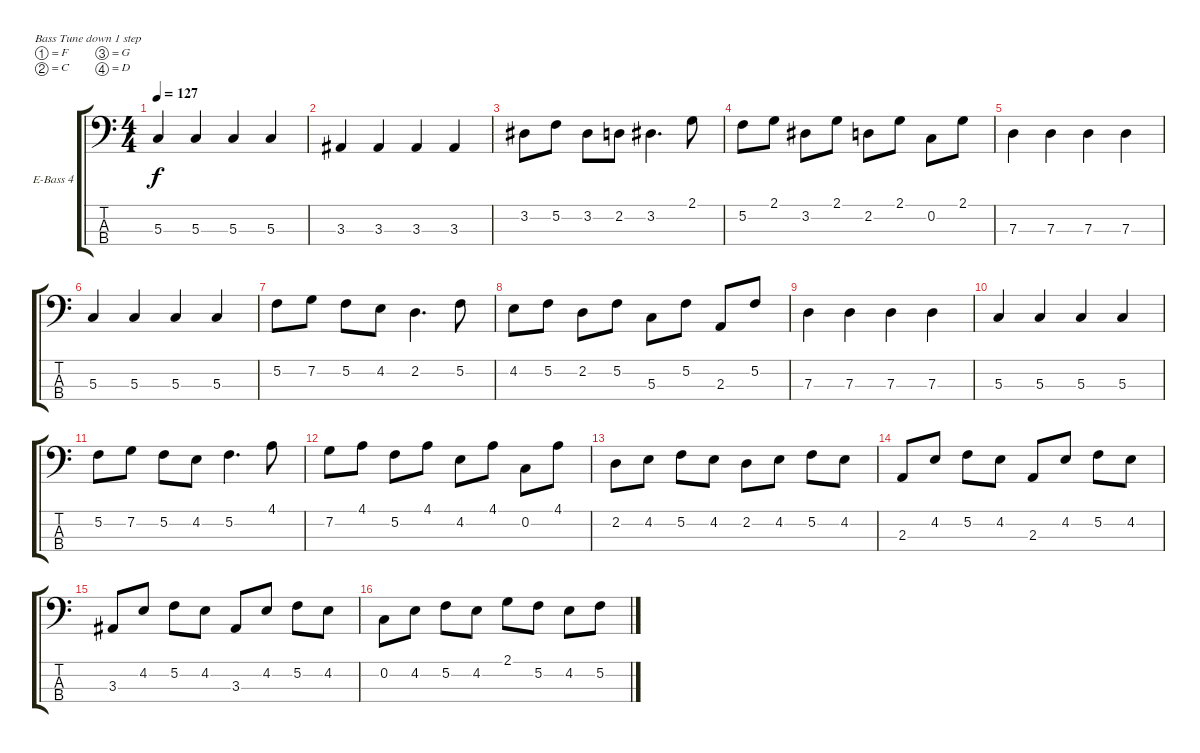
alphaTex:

\bracketExtendMode groupsimilarinstruments
\firstSystemTrackNameOrientation horizontal
\otherSystemsTrackNameOrientation horizontal
\track ("Bass (4 string)" "E-Bass 4") {instrument electricbassfinger}
\staff {score tabs}
\tuning (F2 C2 G1 D1)
\ts (4 4)
\tempo 127
\clef f4
\scale
0.333333
\ks c
5.3.4{dy f} 5.3.4 5.3.4 5.3.4 |
\scale
0.333333 3.3.4 3.3.4 3.3.4 3.3.4 |
\scale
0.333333 3.2.8 5.2.8 3.2.8 2.2.8 3.2.4{d} 2.1.8 |
\scale
0.333333 5.2.8 2.1.8 3.2.8 2.1.8 2.2.8 2.1.8 0.2.8 2.1.8 |
\scale
0.333333 7.3.4 7.3.4 7.3.4 7.3.4 |
\scale
0.333333 5.3.4 5.3.4 5.3.4 5.3.4 |
\scale
0.333333 5.2.8 7.2.8 5.2.8 4.2.8 2.2.4{d} 5.2.8 |
\scale
0.333333 4.2.8 5.2.8 2.2.8 5.2.8 5.3.8 5.2.8 2.3.8 5.2.8 |
\scale
0.333333 7.3.4 7.3.4 7.3.4 7.3.4 |
\scale
0.333333 5.3.4 5.3.4 5.3.4 5.3.4 |
\scale
0.333333 5.2.8 7.2.8 5.2.8 4.2.8 5.2.4{d} 4.1.8 |
\scale
0.333333 7.2.8 4.1.8 5.2.8 4.1.8 4.2.8 4.1.8 0.2.8 4.1.8 |
\scale
0.333333 2.2.8 4.2.8 5.2.8 4.2.8 2.2.8 4.2.8 5.2.8 4.2.8 |
\scale
0.333333 2.3.8 4.2.8 5.2.8 4.2.8 2.3.8 4.2.8 5.2.8 4.2.8 |
\scale
0.333333 3.3.8 4.2.8 5.2.8 4.2.8 3.3.8 4.2.8 5.2.8 4.2.8 |
\scale
0.333333 0.2.8 4.2.8 5.2.8 4.2.8 2.1.8 5.2.8 4.2.8 5.2.8
